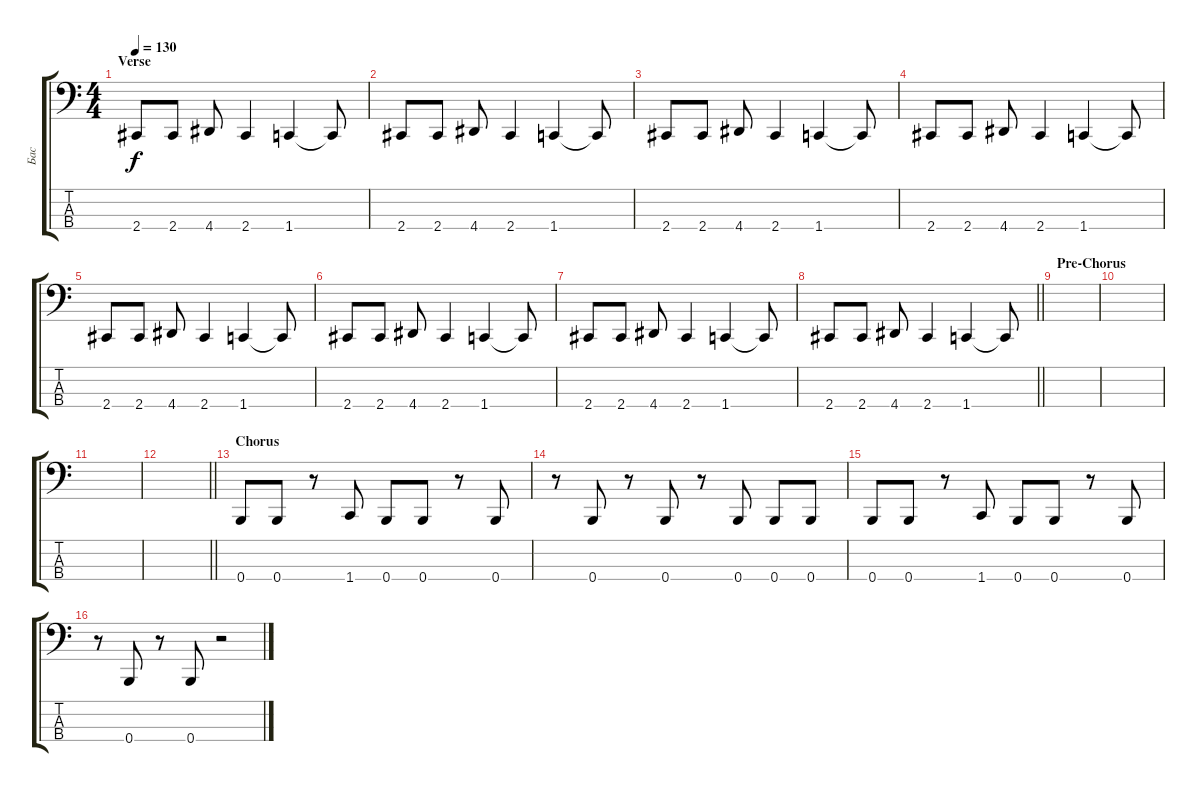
\track ("Бас" "Бас") {instrument electricbasspick}
\staff {score tabs}
\tuning (E2 B1 Gb1 B0) {hide}
\ts (4 4)
\section ("" "Verse")
\tempo 130
\clef f4
\ks c
2.4.8{dy f} 2.4.8 4.4.8 2.4.4 1.4.4 1.4{t}.8 |
2.4.8 2.4.8 4.4.8 2.4.4 1.4.4 1.4{t}.8 |
2.4.8 2.4.8 4.4.8 2.4.4 1.4.4 1.4{t}.8 |
2.4.8 2.4.8 4.4.8 2.4.4 1.4.4 1.4{t}.8 |
2.4.8 2.4.8 4.4.8 2.4.4 1.4.4 1.4{t}.8 |
2.4.8 2.4.8 4.4.8 2.4.4 1.4.4 1.4{t}.8 |
2.4.8 2.4.8 4.4.8 2.4.4 1.4.4 1.4{t}.8 |
\barLineRight lightlight
2.4.8 2.4.8 4.4.8 2.4.4 1.4.4 1.4{t}.8 |
\section ("" "Pre-Chorus")
|
|
|
\barLineRight lightlight
|
\section ("" "Chorus")
0.4.8 0.4.8 r.8 1.4.8 0.4.8 0.4.8 r.8 0.4.8 |
r.8 0.4.8 r.8 0.4.8 r.8 0.4.8 0.4.8 0.4.8 |
0.4.8 0.4.8 r.8 1.4.8 0.4.8 0.4.8 r.8 0.4.8 |
r.8 0.4.8 r.8 0.4.8 r.2
